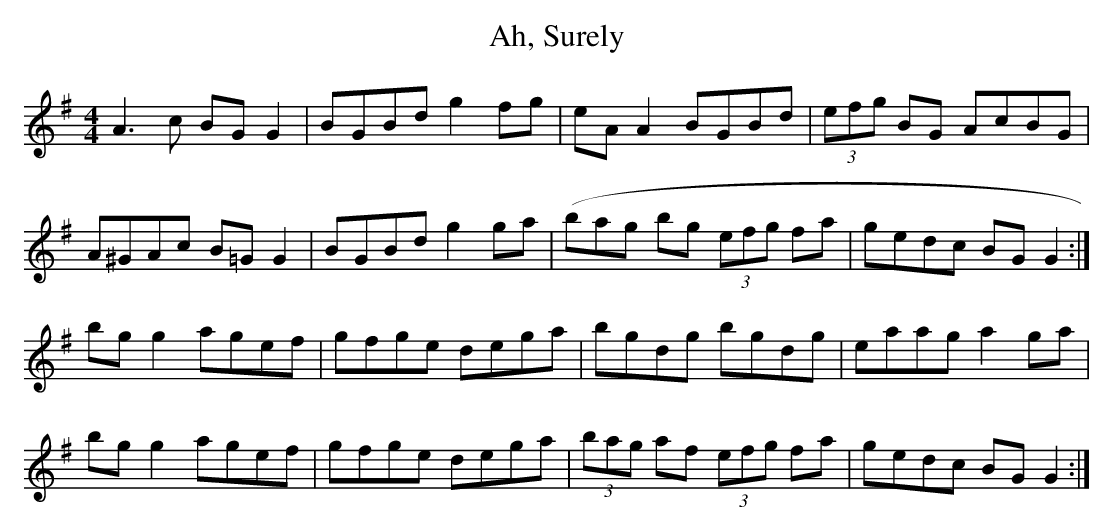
X:1
T:Ah, Surely
M:4/4
L:1/8
K:G
A3 c BG G2|BGBd g2 fg|eA A2 BGBd|(3efg BG AcBG|
A^GAc B=G G2|BGBd g2 ga|(#bag bg (3efg fa|gedc BG G2 :|
bg g2 agef|gfge dega|bgdg bgdg|eaag a2 ga|
bg g2 agef|gfge dega|(3bag af (3efg fa|gedc BG G2 :|
